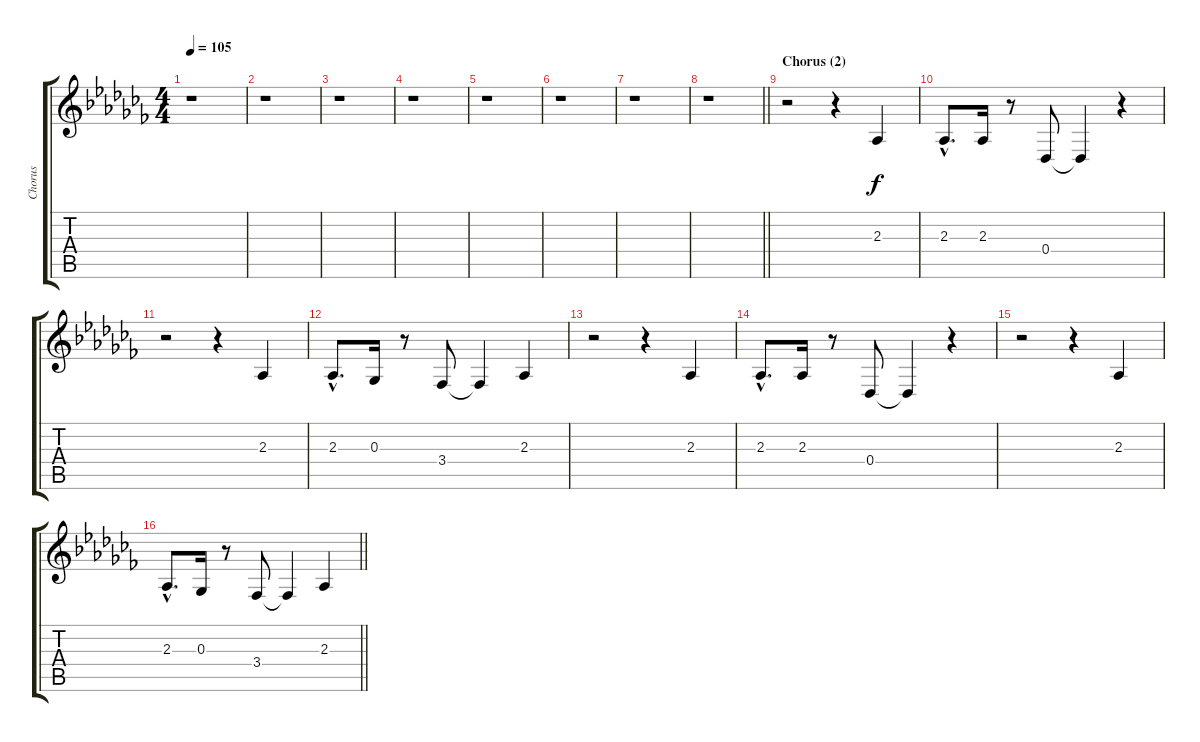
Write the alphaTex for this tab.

\track ("Chorus" "Chorus") {instrument sopranosax}
\staff {score tabs}
\tuning (Eb4 Bb3 Gb3 Db3 Ab2 Eb2) {hide}
\ts (4 4)
\tempo 105
\clef g2
\ks abminor
r.1{dy f} |
r.1 |
r.1 |
r.1 |
r.1 |
r.1 |
r.1 |
\barLineRight lightlight
r.1 |
\section ("" "Chorus (2)")
r.2 r.4 2.3.4 |
2.3{hac}.8{d} 2.3.16 r.8 0.4.8 0.4{t}.4 r.4 |
r.2 r.4 2.3.4 |
2.3{hac}.8{d} 0.3.16 r.8 3.4.8 3.4{t}.4 2.3.4 |
r.2 r.4 2.3.4 |
2.3{hac}.8{d} 2.3.16 r.8 0.4.8 0.4{t}.4 r.4 |
r.2 r.4 2.3.4 |
\barLineRight lightlight
2.3{hac}.8{d} 0.3.16 r.8 3.4.8 3.4{t}.4 2.3.4
